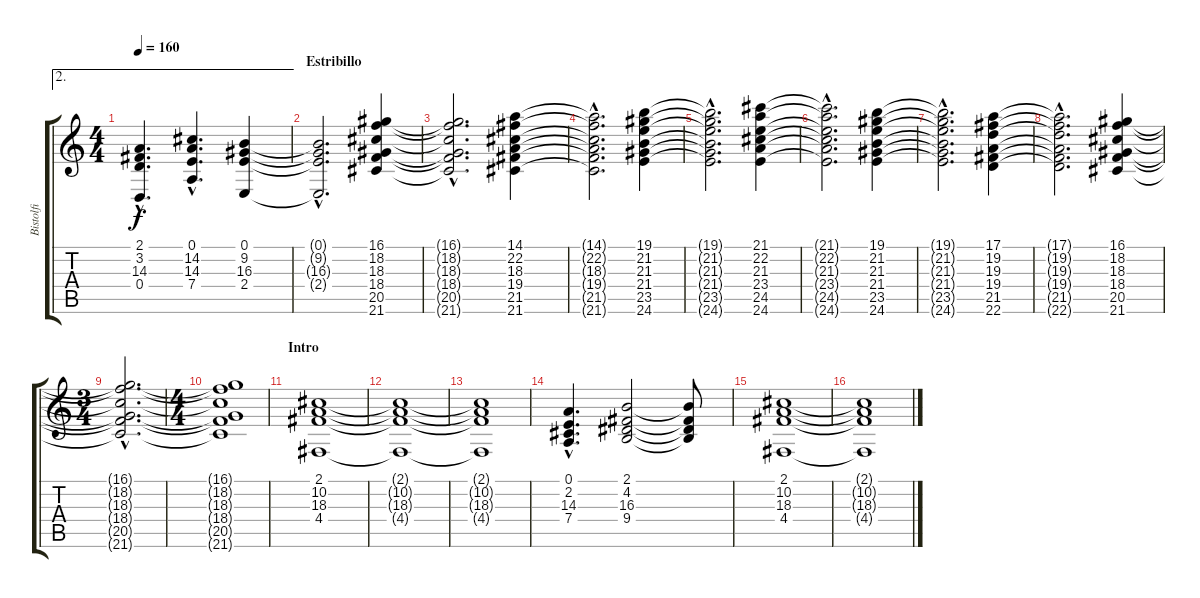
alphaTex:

\track ("Bistolfi" "Bistolfi") {instrument stringensemble1}
\staff {score tabs}
\tuning (E4 B3 G3 D3 A2 E2) {hide}
\ae 2
\ts (4 4)
\tempo 160
\clef g2
\ks c
(2.1{hac} 3.2{hac} 14.3{hac} 0.4{hac}).4{d dy f} (0.1{hac} 14.2{hac} 14.3{hac} 7.4{hac}).4{d} (0.1 9.2 16.3 2.4).4 |
\section ("" "Estribillo")
(0.1{hac t} 9.2{hac t} 16.3{hac t} 2.4{hac t}).2{d} (16.1 18.2 18.3 18.4 20.5 21.6).4 |
(16.1{hac t} 18.2{hac t} 18.3{hac t} 18.4{hac t} 20.5{hac t} 21.6{hac t}).2{d} (14.1 22.2 18.3 19.4 21.5 21.6).4 |
(14.1{hac t} 22.2{hac t} 18.3{hac t} 19.4{hac t} 21.5{hac t} 21.6{hac t}).2{d} (19.1 21.2 21.3 21.4 23.5 24.6).4 |
(19.1{hac t} 21.2{hac t} 21.3{hac t} 21.4{hac t} 23.5{hac t} 24.6{hac t}).2{d} (21.1 22.2 21.3 23.4 24.5 24.6).4 |
(21.1{hac t} 22.2{hac t} 21.3{hac t} 23.4{hac t} 24.5{hac t} 24.6{hac t}).2{d} (19.1 21.2 21.3 21.4 23.5 24.6).4 |
(19.1{hac t} 21.2{hac t} 21.3{hac t} 21.4{hac t} 23.5{hac t} 24.6{hac t}).2{d} (17.1 19.2 19.3 19.4 21.5 22.6).4 |
(17.1{hac t} 19.2{hac t} 19.3{hac t} 19.4{hac t} 21.5{hac t} 22.6{hac t}).2{d} (16.1 18.2 18.3 18.4 20.5 21.6).4 |
\ts (3 4)
(16.1{hac t} 18.2{hac t} 18.3{hac t} 18.4{hac t} 20.5{hac t} 21.6{hac t}).2{d} |
\ts (4 4)
(16.1{t} 18.2{t} 18.3{t} 18.4{t} 20.5{t} 21.6{t}).1 |
\section ("" "Intro")
(2.1 10.2 18.3 4.4).1 |
(2.1{t} 10.2{t} 18.3{t} 4.4{t}).1 |
(2.1{t} 10.2{t} 18.3{t} 4.4{t}).1 |
(0.1{hac} 2.2{hac} 14.3{hac} 7.4{hac}).4{d} (2.1 4.2 16.3 9.4).2 (2.1{t} 4.2{t} 16.3{t} 9.4{t}).8 |
(2.1 10.2 18.3 4.4).1 |
(2.1{t} 10.2{t} 18.3{t} 4.4{t}).1
